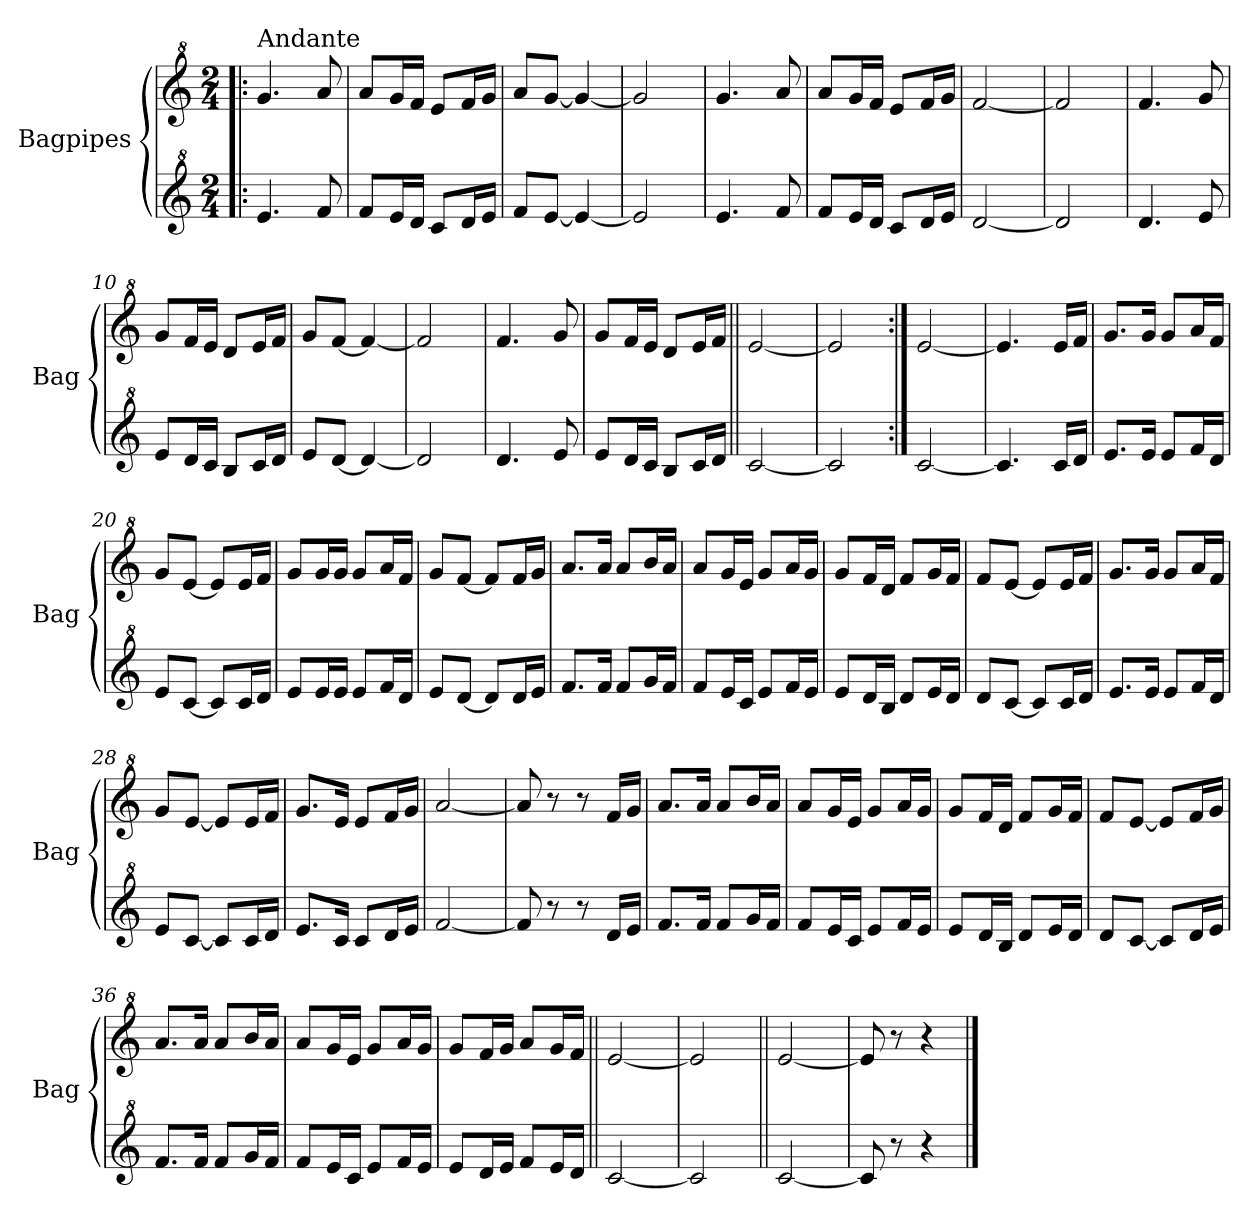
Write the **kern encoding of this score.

**kern	**kern
*part2	*part1
*staff2	*staff1
*I"Bagpipes	*I"Bagpipes
*I'Bag	*I'Bag
*clefG^2	*clefG^2
*k[]	*k[]
*C:	*C:
*M2/4	*M2/4
=1!|:	=1!|:
!	!LO:TX:a:t=Andante
4.ee/	4.gg/
8ff/	8aa/
=2	=2
8ff/L	8aa/L
16ee/L	16gg/L
16dd/JJ	16ff/JJ
8cc/L	8ee/L
16dd/L	16ff/L
16ee/JJ	16gg/JJ
=3	=3
8ff/L	8aa/L
[8ee/J	[8gg/J
4ee/_	4gg/_
=4	=4
2ee/]	2gg/]
=5	=5
4.ee/	4.gg/
8ff/	8aa/
=6	=6
8ff/L	8aa/L
16ee/L	16gg/L
16dd/JJ	16ff/JJ
8cc/L	8ee/L
16dd/L	16ff/L
16ee/JJ	16gg/JJ
=7	=7
[2dd/	[2ff/
=8	=8
2dd/]	2ff/]
=9	=9
4.dd/	4.ff/
8ee/	8gg/
=10	=10
8ee/L	8gg/L
16dd/L	16ff/L
16cc/JJ	16ee/JJ
8b/L	8dd/L
16cc/L	16ee/L
16dd/JJ	16ff/JJ
!!LO:LB:g=z
=11	=11
8ee/L	8gg/L
[8dd/J	[8ff/J
4dd/_	4ff/_
=12	=12
2dd/]	2ff/]
=13	=13
4.dd/	4.ff/
8ee/	8gg/
=14	=14
8ee/L	8gg/L
16dd/L	16ff/L
16cc/JJ	16ee/JJ
8b/L	8dd/L
16cc/L	16ee/L
16dd/JJ	16ff/JJ
=15||	=15||
[2cc/	[2ee/
=16	=16
2cc/]	2ee/]
=17:|!	=17:|!
[2cc/	[2ee/
=18	=18
4.cc/]	4.ee/]
16cc/LL	16ee/LL
16dd/JJ	16ff/JJ
=19	=19
8.ee/L	8.gg/L
16ee/Jk	16gg/Jk
8ee/L	8gg/L
16ff/L	16aa/L
16dd/JJ	16ff/JJ
=20	=20
8ee/L	8gg/L
[8cc/J	[8ee/J
8cc/L]	8ee/L]
16cc/L	16ee/L
16dd/JJ	16ff/JJ
!!LO:LB:g=z
=21	=21
8ee/L	8gg/L
16ee/L	16gg/L
16ee/JJ	16gg/JJ
8ee/L	8gg/L
16ff/L	16aa/L
16dd/JJ	16ff/JJ
=22	=22
8ee/L	8gg/L
[8dd/J	[8ff/J
8dd/L]	8ff/L]
16dd/L	16ff/L
16ee/JJ	16gg/JJ
=23	=23
8.ff/L	8.aa/L
16ff/Jk	16aa/Jk
8ff/L	8aa/L
16gg/L	16bb/L
16ff/JJ	16aa/JJ
=24	=24
8ff/L	8aa/L
16ee/L	16gg/L
16cc/JJ	16ee/JJ
8ee/L	8gg/L
16ff/L	16aa/L
16ee/JJ	16gg/JJ
=25	=25
8ee/L	8gg/L
16dd/L	16ff/L
16b/JJ	16dd/JJ
8dd/L	8ff/L
16ee/L	16gg/L
16dd/JJ	16ff/JJ
=26	=26
8dd/L	8ff/L
[8cc/J	[8ee/J
8cc/L]	8ee/L]
16cc/L	16ee/L
16dd/JJ	16ff/JJ
=27	=27
8.ee/L	8.gg/L
16ee/Jk	16gg/Jk
8ee/L	8gg/L
16ff/L	16aa/L
16dd/JJ	16ff/JJ
!!LO:LB:g=z
=28	=28
8ee/L	8gg/L
[8cc/J	[8ee/J
8cc/L]	8ee/L]
16cc/L	16ee/L
16dd/JJ	16ff/JJ
=29	=29
8.ee/L	8.gg/L
16cc/Jk	16ee/Jk
8cc/L	8ee/L
16dd/L	16ff/L
16ee/JJ	16gg/JJ
=30	=30
[2ff/	[2aa/
=31	=31
8ff/]	8aa/]
8r	8r
8r	8r
16dd/LL	16ff/LL
16ee/JJ	16gg/JJ
=32	=32
8.ff/L	8.aa/L
16ff/Jk	16aa/Jk
8ff/L	8aa/L
16gg/L	16bb/L
16ff/JJ	16aa/JJ
=33	=33
8ff/L	8aa/L
16ee/L	16gg/L
16cc/JJ	16ee/JJ
8ee/L	8gg/L
16ff/L	16aa/L
16ee/JJ	16gg/JJ
=34	=34
8ee/L	8gg/L
16dd/L	16ff/L
16b/JJ	16dd/JJ
8dd/L	8ff/L
16ee/L	16gg/L
16dd/JJ	16ff/JJ
=35	=35
8dd/L	8ff/L
[8cc/J	[8ee/J
8cc/L]	8ee/L]
16dd/L	16ff/L
16ee/JJ	16gg/JJ
!!LO:LB:g=z
=36	=36
8.ff/L	8.aa/L
16ff/Jk	16aa/Jk
8ff/L	8aa/L
16gg/L	16bb/L
16ff/JJ	16aa/JJ
=37	=37
8ff/L	8aa/L
16ee/L	16gg/L
16cc/JJ	16ee/JJ
8ee/L	8gg/L
16ff/L	16aa/L
16ee/JJ	16gg/JJ
=38	=38
8ee/L	8gg/L
16dd/L	16ff/L
16ee/JJ	16gg/JJ
8ff/L	8aa/L
16ee/L	16gg/L
16dd/JJ	16ff/JJ
=39||	=39||
[2cc/	[2ee/
=40	=40
2cc/]	2ee/]
=41||	=41||
[2cc/	[2ee/
=42	=42
8cc/]	8ee/]
8r	8r
4r	4r
==	==
*-	*-
